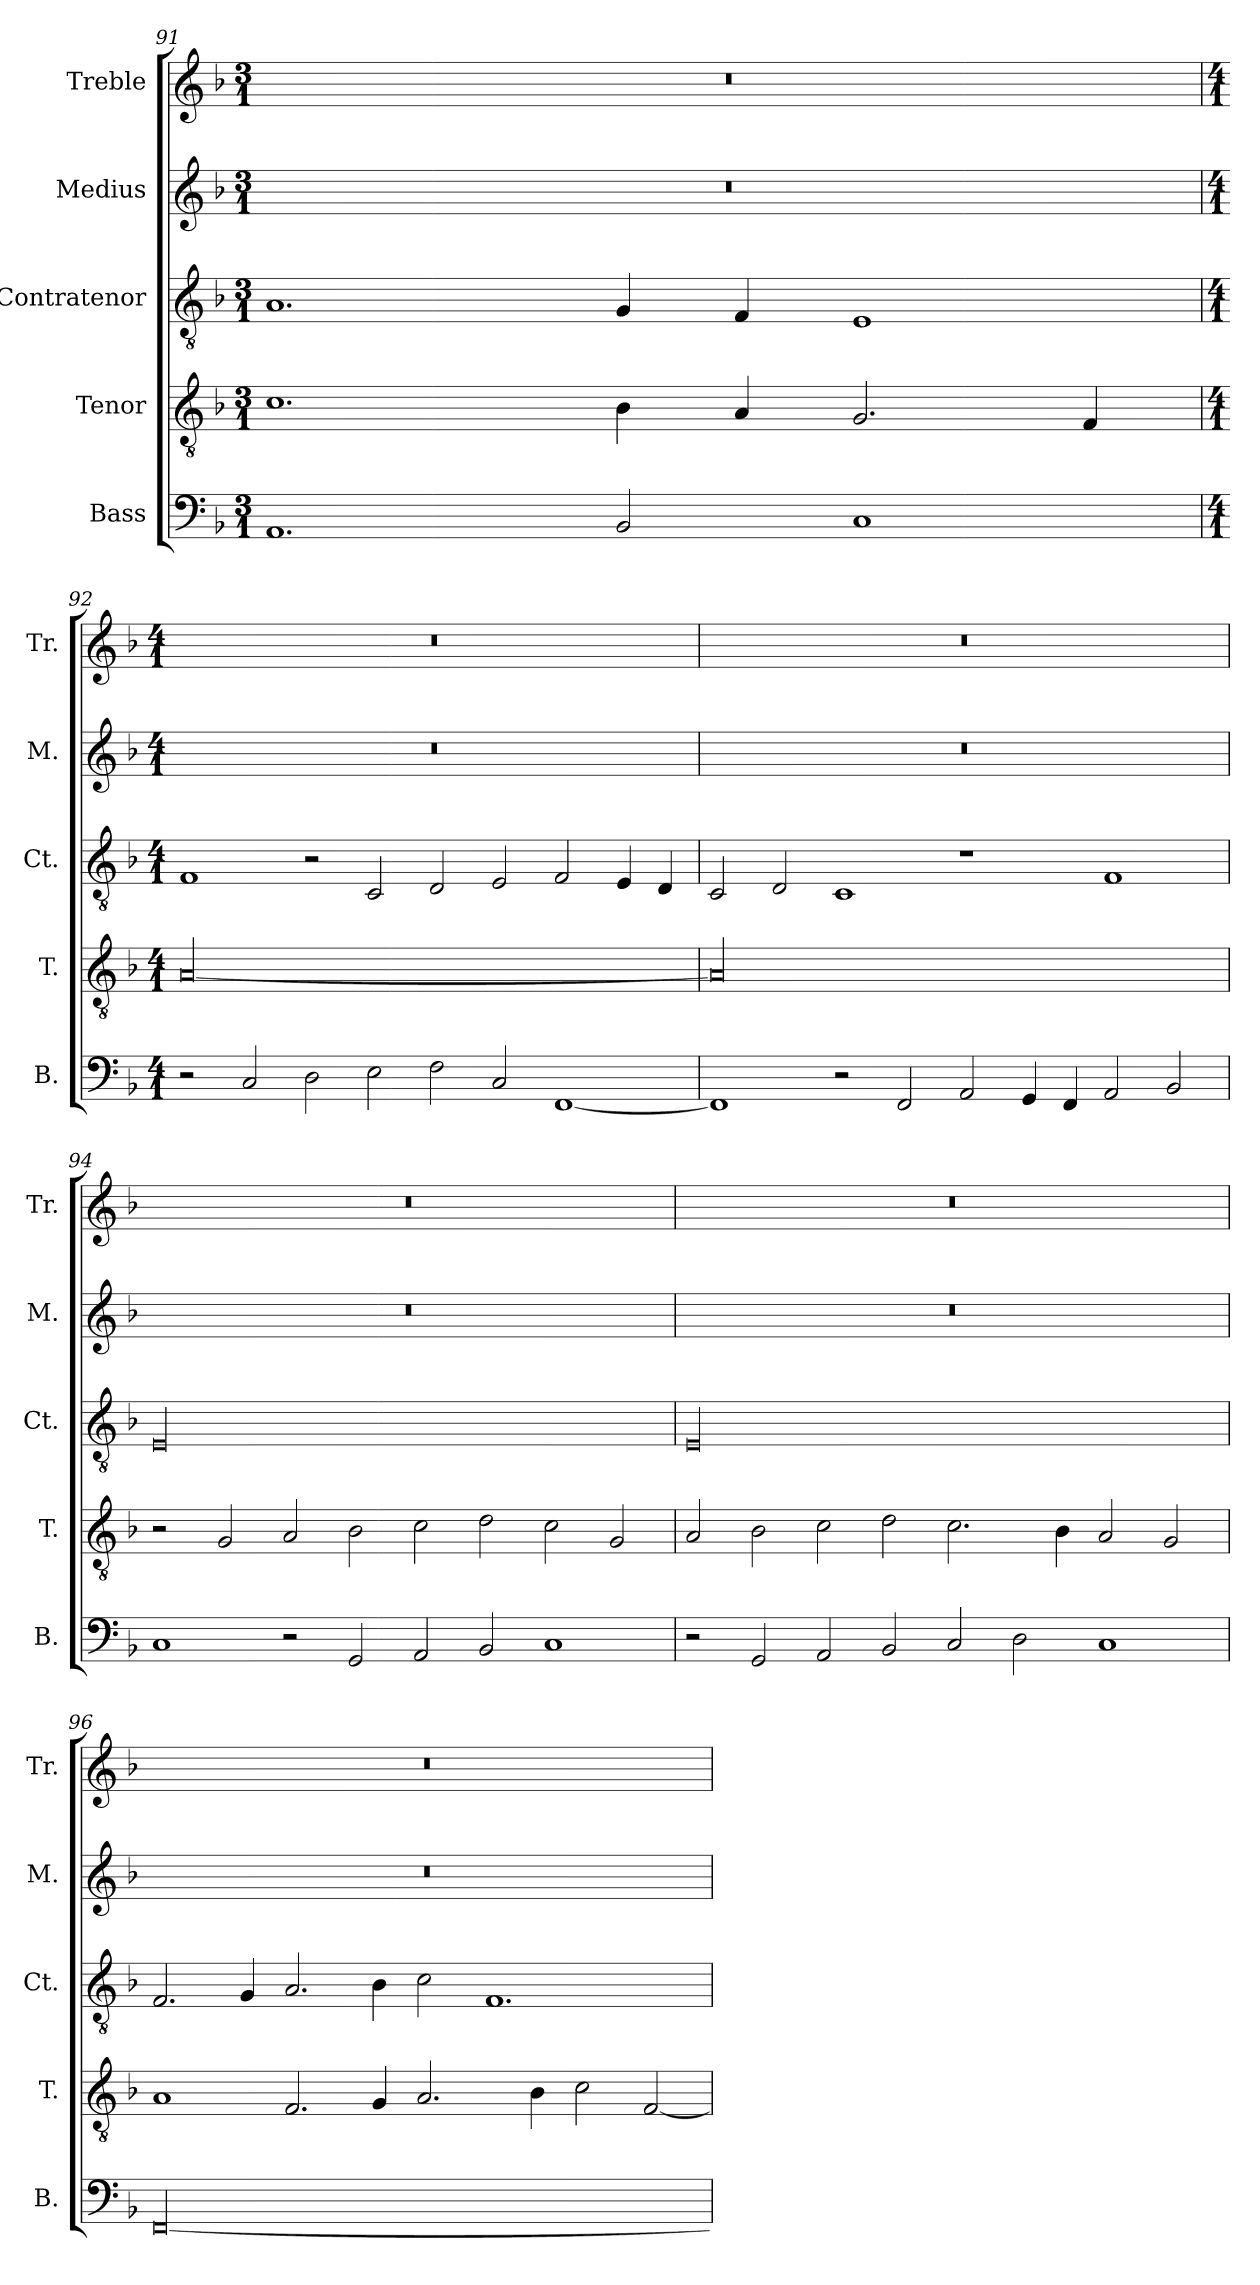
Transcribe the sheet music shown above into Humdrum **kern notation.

**kern	**kern	**kern	**kern	**kern
*part5	*part4	*part3	*part2	*part1
*staff5	*staff4	*staff3	*staff2	*staff1
*I"Bass	*I"Tenor	*I"Contratenor	*I"Medius	*I"Treble
*I'B.	*I'T.	*I'Ct.	*I'M.	*I'Tr.
*clefF4	*clefGv2	*clefGv2	*clefG2	*clefG2
*	*ITrd7c12	*ITrd7c12	*	*
*k[b-]	*k[b-]	*k[b-]	*k[b-]	*k[b-]
*d:	*d:	*d:	*d:	*d:
*M3/1	*M3/1	*M3/1	*M3/1	*M3/1
=91	=91	=91	=91	=91
!	!	!	!LO:N:vis=1	!LO:N:vis=1
1.AAi	1.Ci	1.AAi	0.r	0.r
2BB-i/	4BB-i\	4GGi/	.	.
.	4AAi/	4FFi/	.	.
1Ci	2.GGi/	1EEi	.	.
.	4FFi/	.	.	.
=92	=92	=92	=92	=92
*M4/1	*M4/1	*M4/1	*M4/1	*M4/1
!	!	!	!LO:N:vis=1	!LO:N:vis=1
2r	[<00AAi	1FFi	00r	00r
2Ci/	.	.	.	.
2Di\	.	2r	.	.
2Ei\	.	2CCi/	.	.
2Fi\	.	2DDi/	.	.
2Ci/	.	2EEi/	.	.
[<1FFi	.	2FFi/	.	.
.	.	4EEi/	.	.
.	.	4DDi/	.	.
!!LO:LB:g=z
=93	=93	=93	=93	=93
!	!	!	!LO:N:vis=1	!LO:N:vis=1
1FFi]	00AAi]	2CCi/	00r	00r
.	.	2DDi/	.	.
2r	.	1CCi	.	.
2FFi/	.	.	.	.
2AAi/	.	1r	.	.
4GGi/	.	.	.	.
4FFi/	.	.	.	.
2AAi/	.	1FFi	.	.
2BB-i/	.	.	.	.
=94	=94	=94	=94	=94
!	!	!	!LO:N:vis=1	!LO:N:vis=1
1Ci	2r	00EEi	00r	00r
.	2GGi/	.	.	.
2r	2AAi/	.	.	.
2GGi/	2BB-i\	.	.	.
2AAi/	2Ci\	.	.	.
2BB-i/	2Di\	.	.	.
1Ci	2Ci\	.	.	.
.	2GGi/	.	.	.
!!LO:LB:g=z
=95	=95	=95	=95	=95
!	!	!	!LO:N:vis=1	!LO:N:vis=1
2r	2AAi/	00EEi	00r	00r
2GGi/	2BB-i\	.	.	.
2AAi/	2Ci\	.	.	.
2BB-i/	2Di\	.	.	.
2Ci/	2.Ci\	.	.	.
2Di\	.	.	.	.
.	4BB-i\	.	.	.
1Ci	2AAi/	.	.	.
.	2GGi/	.	.	.
=96	=96	=96	=96	=96
!	!	!	!LO:N:vis=1	!LO:N:vis=1
[<00FFi	1AAi	2.FFi/	00r	00r
.	.	4GGi/	.	.
.	2.FFi/	2.AAi/	.	.
.	4GGi/	4BB-i\	.	.
.	2.AAi/	2Ci\	.	.
.	.	1.FFi	.	.
.	4BB-i\	.	.	.
.	2Ci\	.	.	.
.	[<2FFi/	.	.	.
=	=	=	=	=
*-	*-	*-	*-	*-
